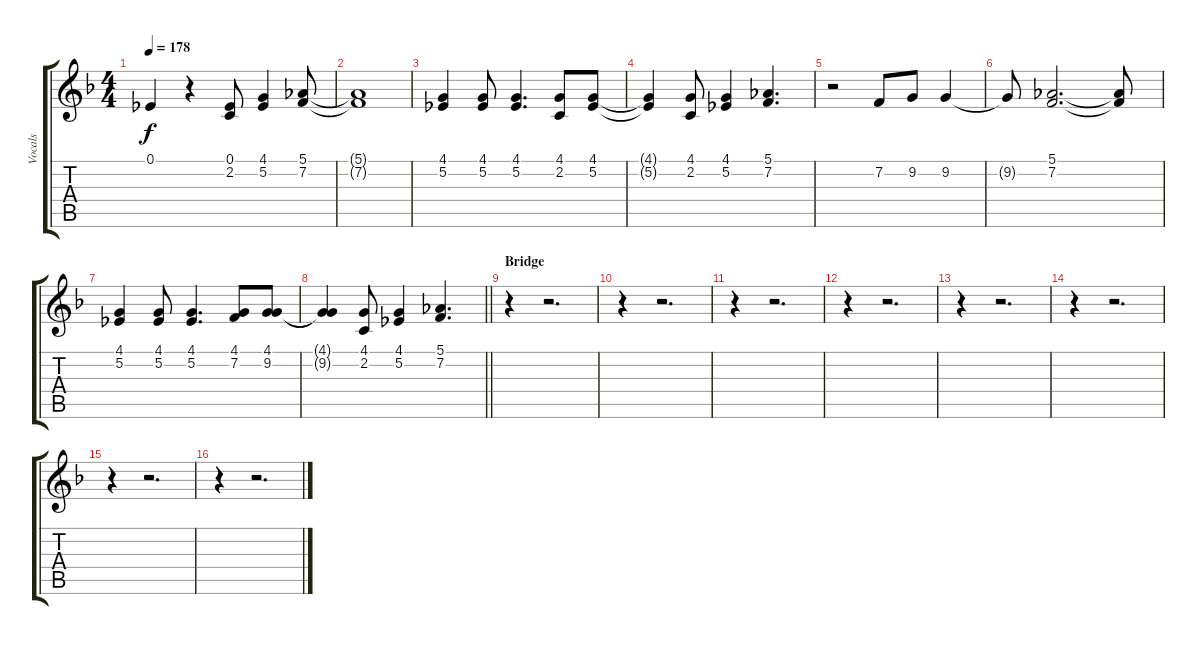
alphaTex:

\track ("Vocals" "Vocals") {instrument lead6voice}
\staff {score tabs}
\tuning (Eb4 Bb3 Gb3 Db3 Ab2 Eb2) {hide}
\ts (4 4)
\tempo 178
\clef g2
\ks f
0.1{t}.4{dy f} r.4 (0.1 2.2).8 (4.1 5.2).4 (5.1 7.2).8 |
(5.1{t} 7.2{t}).1 |
(4.1 5.2).4 (4.1 5.2).8 (4.1 5.2).4{d} (4.1 2.2).8 (4.1 5.2).8 |
(4.1{t} 5.2{t}).4 (4.1 2.2).8 (4.1 5.2).4 (5.1 7.2).4{d} |
r.2 7.2.8 9.2.8 9.2.4 |
9.2{t}.8 (5.1 7.2).2{d} (5.1{t} 7.2{t}).8 |
(4.1 5.2).4 (4.1 5.2).8 (4.1 5.2).4{d} (4.1 7.2).8 (4.1 9.2).8 |
\barLineRight lightlight
(4.1{t} 9.2{t}).4 (4.1 2.2).8 (4.1 5.2).4 (5.1 7.2).4{d} |
\section ("" "Bridge")
r.4 r.2{d} |
r.4 r.2{d} |
r.4 r.2{d} |
r.4 r.2{d} |
r.4 r.2{d} |
r.4 r.2{d} |
r.4 r.2{d} |
r.4 r.2{d}
